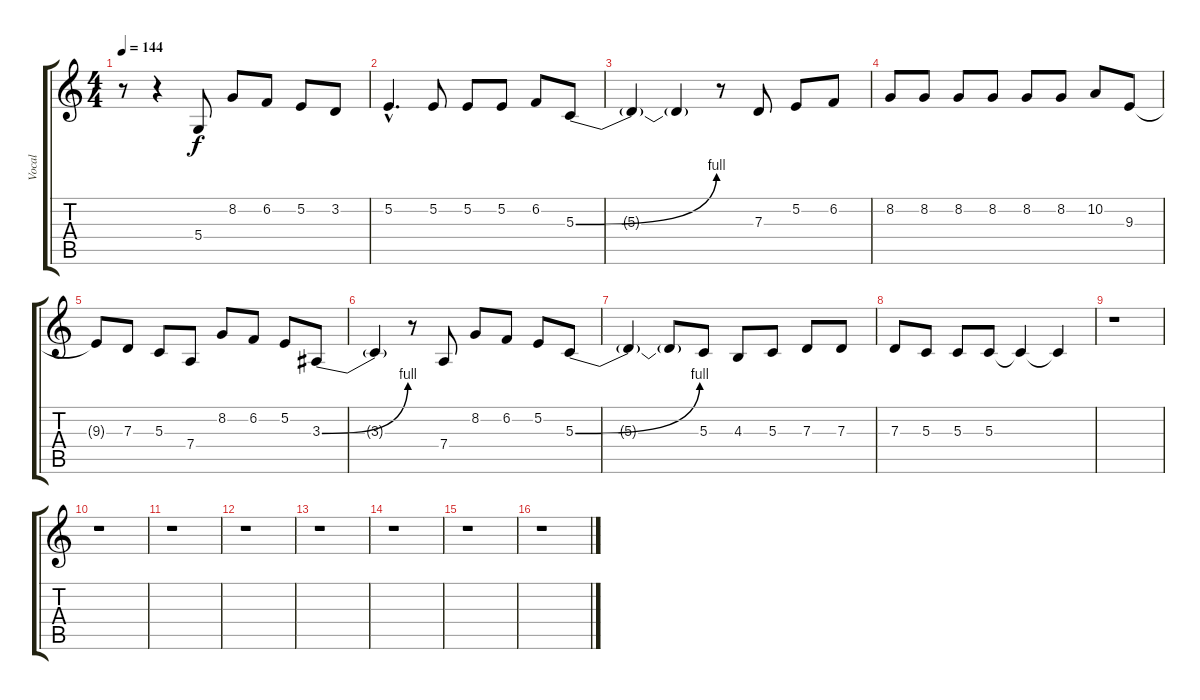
\track ("Vocal" "Vocal") {instrument cello}
\staff {score tabs}
\tuning (E4 B3 G3 D3 A2 E2) {hide}
\ts (4 4)
\tempo 144
\clef g2
\ks c
r.8{dy f} r.4 5.4.8 8.2.8 6.2.8 5.2.8 3.2.8 |
5.2{hac}.4{d} 5.2.8 5.2.8 5.2.8 6.2.8 5.3{be (bend 0 0 60 4)}.8 |
5.3{t}.4 5.3{t}.4 r.8 7.3.8 5.2.8 6.2.8 |
8.2.8 8.2.8 8.2.8 8.2.8 8.2.8 8.2.8 10.2.8 9.3.8 |
9.3{t}.8 7.3.8 5.3.8 7.4.8 8.2.8 6.2.8 5.2.8 3.3{be (bend 0 0 60 4)}.8 |
3.3{t}.4 r.8 7.4.8 8.2.8 6.2.8 5.2.8 5.3{be (bend 0 0 60 4)}.8 |
5.3{t}.4 5.3{t}.8 5.3.8 4.3.8 5.3.8 7.3.8 7.3.8 |
7.3.8 5.3.8 5.3.8 5.3.8 5.3{t}.4 5.3{t}.4 |
r.1 |
r.1 |
r.1 |
r.1 |
r.1 |
r.1 |
r.1 |
r.1
